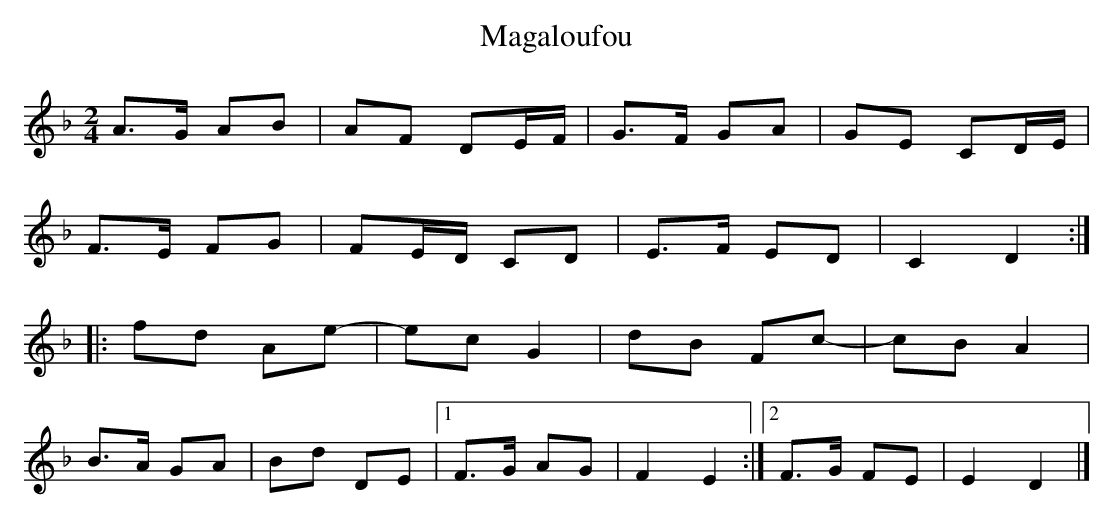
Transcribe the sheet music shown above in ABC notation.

X:1
T: Magaloufou
M: 2/4
L: 1/8
K:Dmin
A>G AB|AF DE/F/|G>F GA|GE CD/E/|
F>E FG|FE/D/ CD|E>F ED|C2 D2:|
|:fd Ae|-ec G2|dB Fc|-cB A2|
B>A GA|Bd DE|1)F>G AG|F2 E2:|2)F>G FE|E2 D2|]
